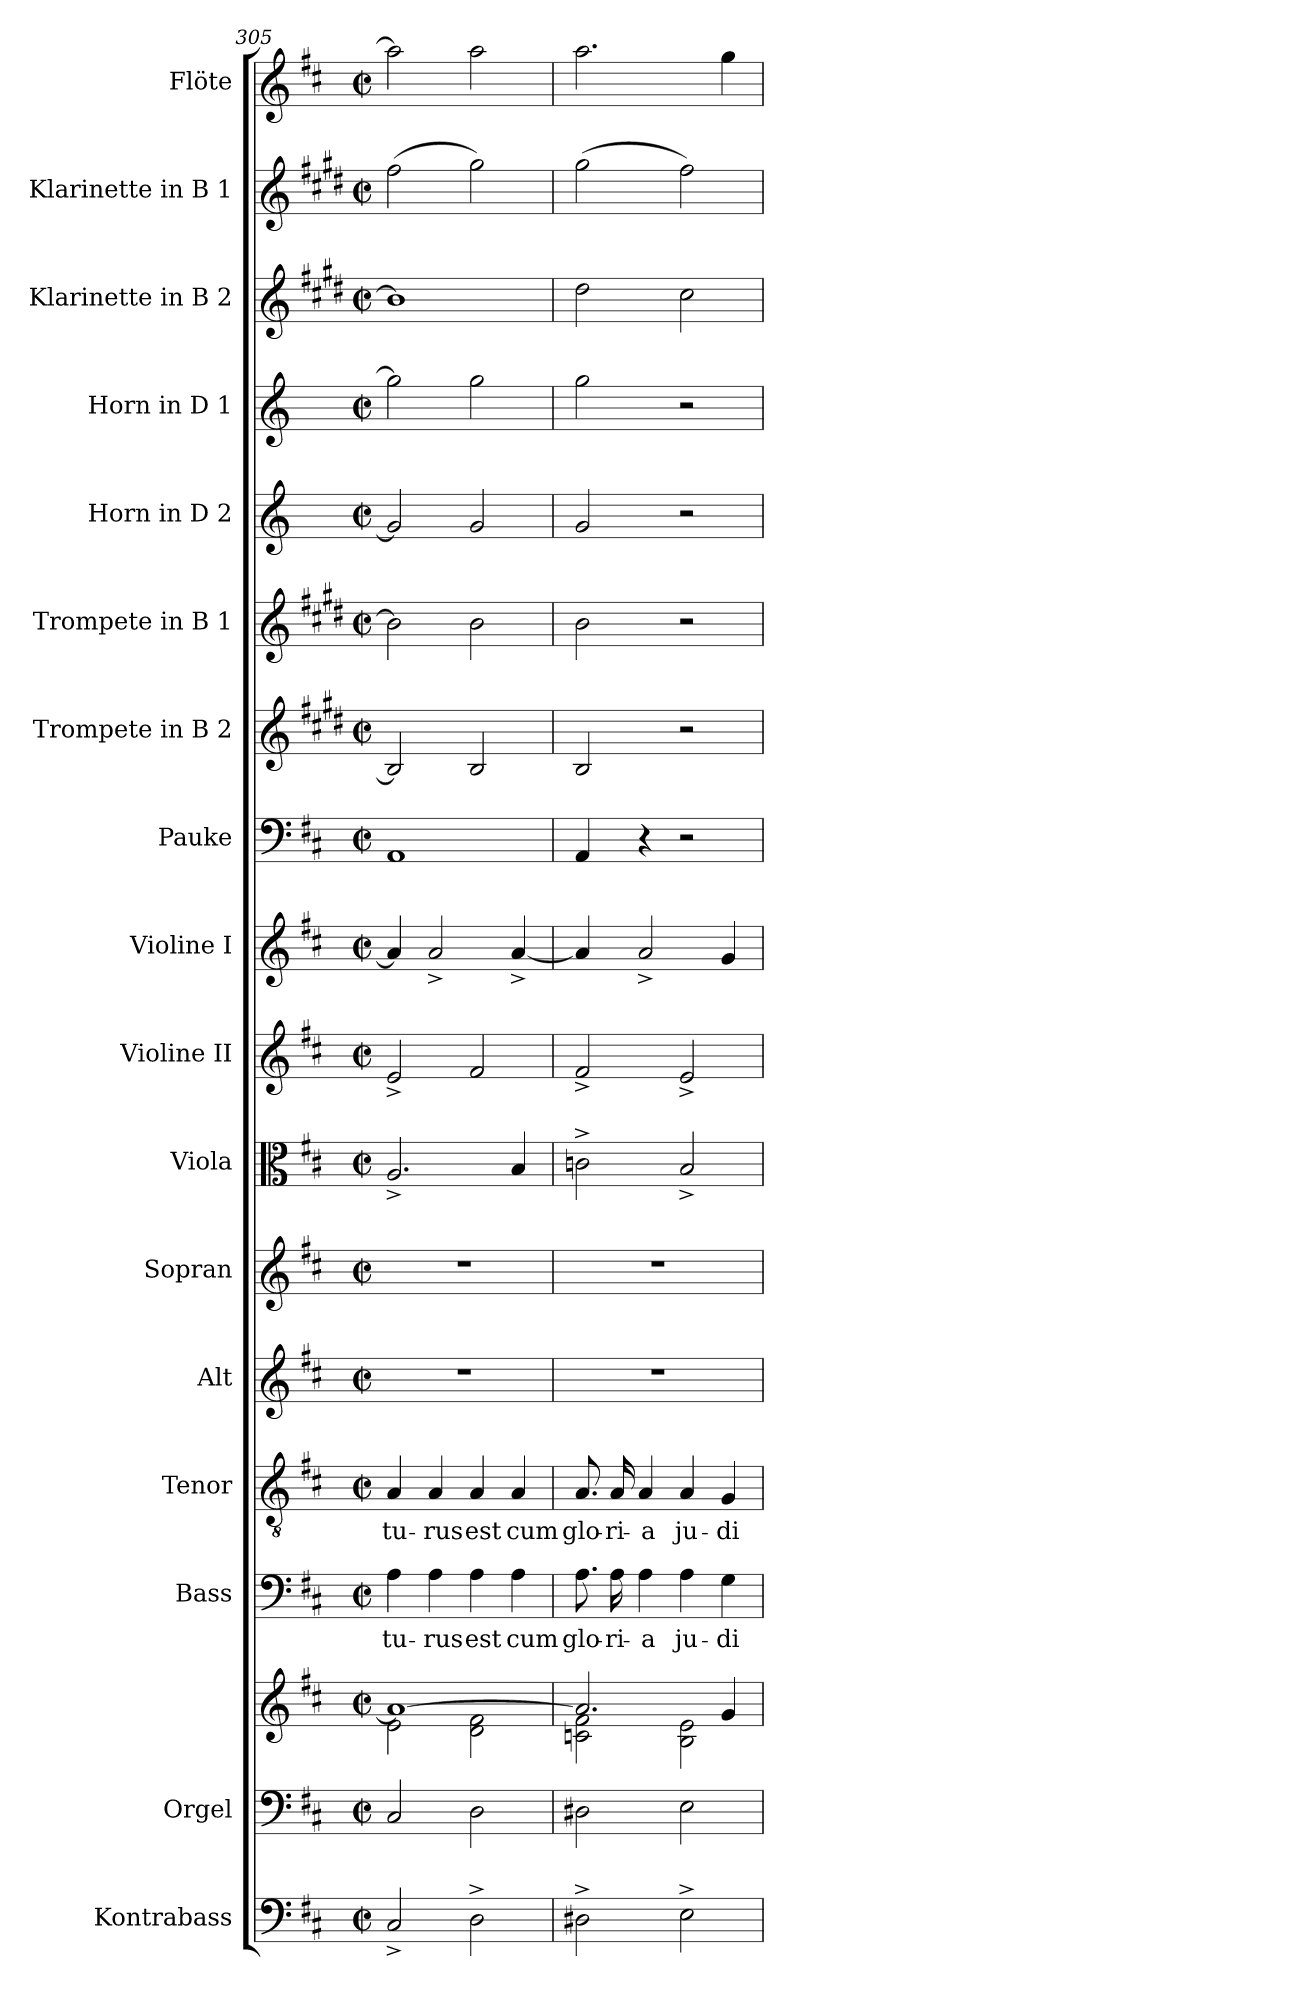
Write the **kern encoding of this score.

**kern	**kern	**kern	**kern	**text	**kern	**text	**kern	**kern	**kern	**kern	**kern	**kern	**kern	**kern	**kern	**kern	**kern	**kern	**kern
*part17	*part16	*part16	*part15	*part15	*part14	*part14	*part13	*part12	*part11	*part10	*part9	*part8	*part7	*part6	*part5	*part4	*part3	*part2	*part1
*staff18	*staff17	*staff16	*staff15	*staff15	*staff14	*staff14	*staff13	*staff12	*staff11	*staff10	*staff9	*staff8	*staff7	*staff6	*staff5	*staff4	*staff3	*staff2	*staff1
*I"Kontrabass	*I"Orgel	*	*I"Bass	*	*I"Tenor	*	*I"Alt	*I"Sopran	*I"Viola	*I"Violine II	*I"Violine I	*I"Pauke	*I"Trompete in B 2	*I"Trompete in B 1	*I"Horn in D 2	*I"Horn in D 1	*I"Klarinette in B 2	*I"Klarinette in B 1	*I"Flöte
*I'Kb.	*I'Org.	*	*I'B	*	*I'T	*	*I'A	*I'S	*I'Vla.	*I'Vl. II	*I'Vl. I	*I'Pk.	*I'Trp. 2	*I'Trp. 1	*I'Hrn. 2	*I'Hrn. 1	*I'Kl. 2	*I'Kl. 1	*I'Fl.
*clefF4	*clefF4	*clefG2	*clefF4	*	*clefGv2	*	*clefG2	*clefG2	*clefC3	*clefG2	*clefG2	*clefF4	*clefG2	*clefG2	*clefG2	*clefG2	*clefG2	*clefG2	*clefG2
*ITrd7c12	*	*	*	*	*	*	*	*	*	*	*	*	*ITrd1c2	*ITrd1c2	*ITrd-1c-2	*ITrd-1c-2	*ITrd1c2	*ITrd1c2	*
*k[f#c#]	*k[f#c#]	*k[f#c#]	*k[f#c#]	*	*k[f#c#]	*	*k[f#c#]	*k[f#c#]	*k[f#c#]	*k[f#c#]	*k[f#c#]	*k[f#c#]	*k[f#c#]	*k[f#c#]	*k[f#c#]	*k[f#c#]	*k[f#c#]	*k[f#c#]	*k[f#c#]
*D:	*D:	*D:	*D:	*	*D:	*	*D:	*D:	*D:	*D:	*D:	*D:	*D:	*D:	*D:	*D:	*D:	*D:	*D:
*M2/2	*M2/2	*M2/2	*M2/2	*	*M2/2	*	*M2/2	*M2/2	*M2/2	*M2/2	*M2/2	*M2/2	*M2/2	*M2/2	*M2/2	*M2/2	*M2/2	*M2/2	*M2/2
*met(c|)	*met(c|)	*met(c|)	*met(c|)	*	*met(c|)	*	*met(c|)	*met(c|)	*met(c|)	*met(c|)	*met(c|)	*met(c|)	*met(c|)	*met(c|)	*met(c|)	*met(c|)	*met(c|)	*met(c|)	*met(c|)
=305	=305	=305	=305	=305	=305	=305	=305	=305	=305	=305	=305	=305	=305	=305	=305	=305	=305	=305	=305
*	*	*^	*	*	*	*	*	*	*	*	*	*	*	*	*	*	*	*	*
!	!	!	!	!	!LO:LY:b	!	!LO:LY:b	!	!	!	!	!	!	!	!	!	!	!	!	!
2CC#^</	2C#/	1a_	2e\	4A\	-tu-	4A/	-tu-	1r	1r	2.A^</	2e^</	4a/]	1AA	2A/]	2a\]	2a/]	2aa\]	1a]	(>2ee\	2aa\]
!	!	!	!	!	!LO:LY:b	!	!LO:LY:b	!	!	!	!	!	!	!	!	!	!	!	!	!
.	.	.	.	4A\	-rus	4A/	-rus	.	.	.	.	2a^</	.	.	.	.	.	.	.	.
!	!	!	!	!	!LO:LY:b	!	!LO:LY:b	!	!	!	!	!	!	!	!	!	!	!	!	!
2DD^>\	2D\	.	2d\ 2f#\	4A\	est	4A/	est	.	.	.	2f#/	.	.	2A/	2a\	2a/	2aa\	.	2ff#\)	2aa\
!	!	!	!	!	!LO:LY:b	!	!LO:LY:b	!	!	!	!	!	!	!	!	!	!	!	!	!
.	.	.	.	4A\	cum	4A/	cum	.	.	4B/	.	[4a^</	.	.	.	.	.	.	.	.
=306	=306	=306	=306	=306	=306	=306	=306	=306	=306	=306	=306	=306	=306	=306	=306	=306	=306	=306	=306	=306
!	!	!	!	!	!LO:LY:b	!	!LO:LY:b	!	!	!	!	!	!	!	!	!	!	!	!	!
2DD#X^>\	2D#X\	2.a/]	2cn\ 2f#\	8.A\	glo-	8.A/	glo-	1r	1r	2cn^>\	2f#^</	4a/]	4AA/	2A/	2a\	2a/	2aa\	2cc#\	(>2ff#\	2.aa\
!	!	!	!	!	!LO:LY:b	!	!LO:LY:b	!	!	!	!	!	!	!	!	!	!	!	!	!
.	.	.	.	16A\	-ri-	16A/	-ri-	.	.	.	.	.	.	.	.	.	.	.	.	.
!	!	!	!	!	!LO:LY:b	!	!LO:LY:b	!	!	!	!	!	!	!	!	!	!	!	!	!
.	.	.	.	4A\	-a	4A/	-a	.	.	.	.	2a^</	4r	.	.	.	.	.	.	.
!	!	!	!	!	!LO:LY:b	!	!LO:LY:b	!	!	!	!	!	!	!	!	!	!	!	!	!
2EE^>\	2E\	.	2B\ 2e\	4A\	ju-	4A/	ju-	.	.	2B^</	2e^</	.	2r	2r	2r	2r	2r	2b\	2ee\)	.
!	!	!	!	!	!LO:LY:b	!	!LO:LY:b	!	!	!	!	!	!	!	!	!	!	!	!	!
.	.	4g/	.	4G\	-di-	4G/	-di-	.	.	.	.	4g/	.	.	.	.	.	.	.	4gg\
*	*	*v	*v	*	*	*	*	*	*	*	*	*	*	*	*	*	*	*	*	*
=	=	=	=	=	=	=	=	=	=	=	=	=	=	=	=	=	=	=	=
*-	*-	*-	*-	*-	*-	*-	*-	*-	*-	*-	*-	*-	*-	*-	*-	*-	*-	*-	*-
